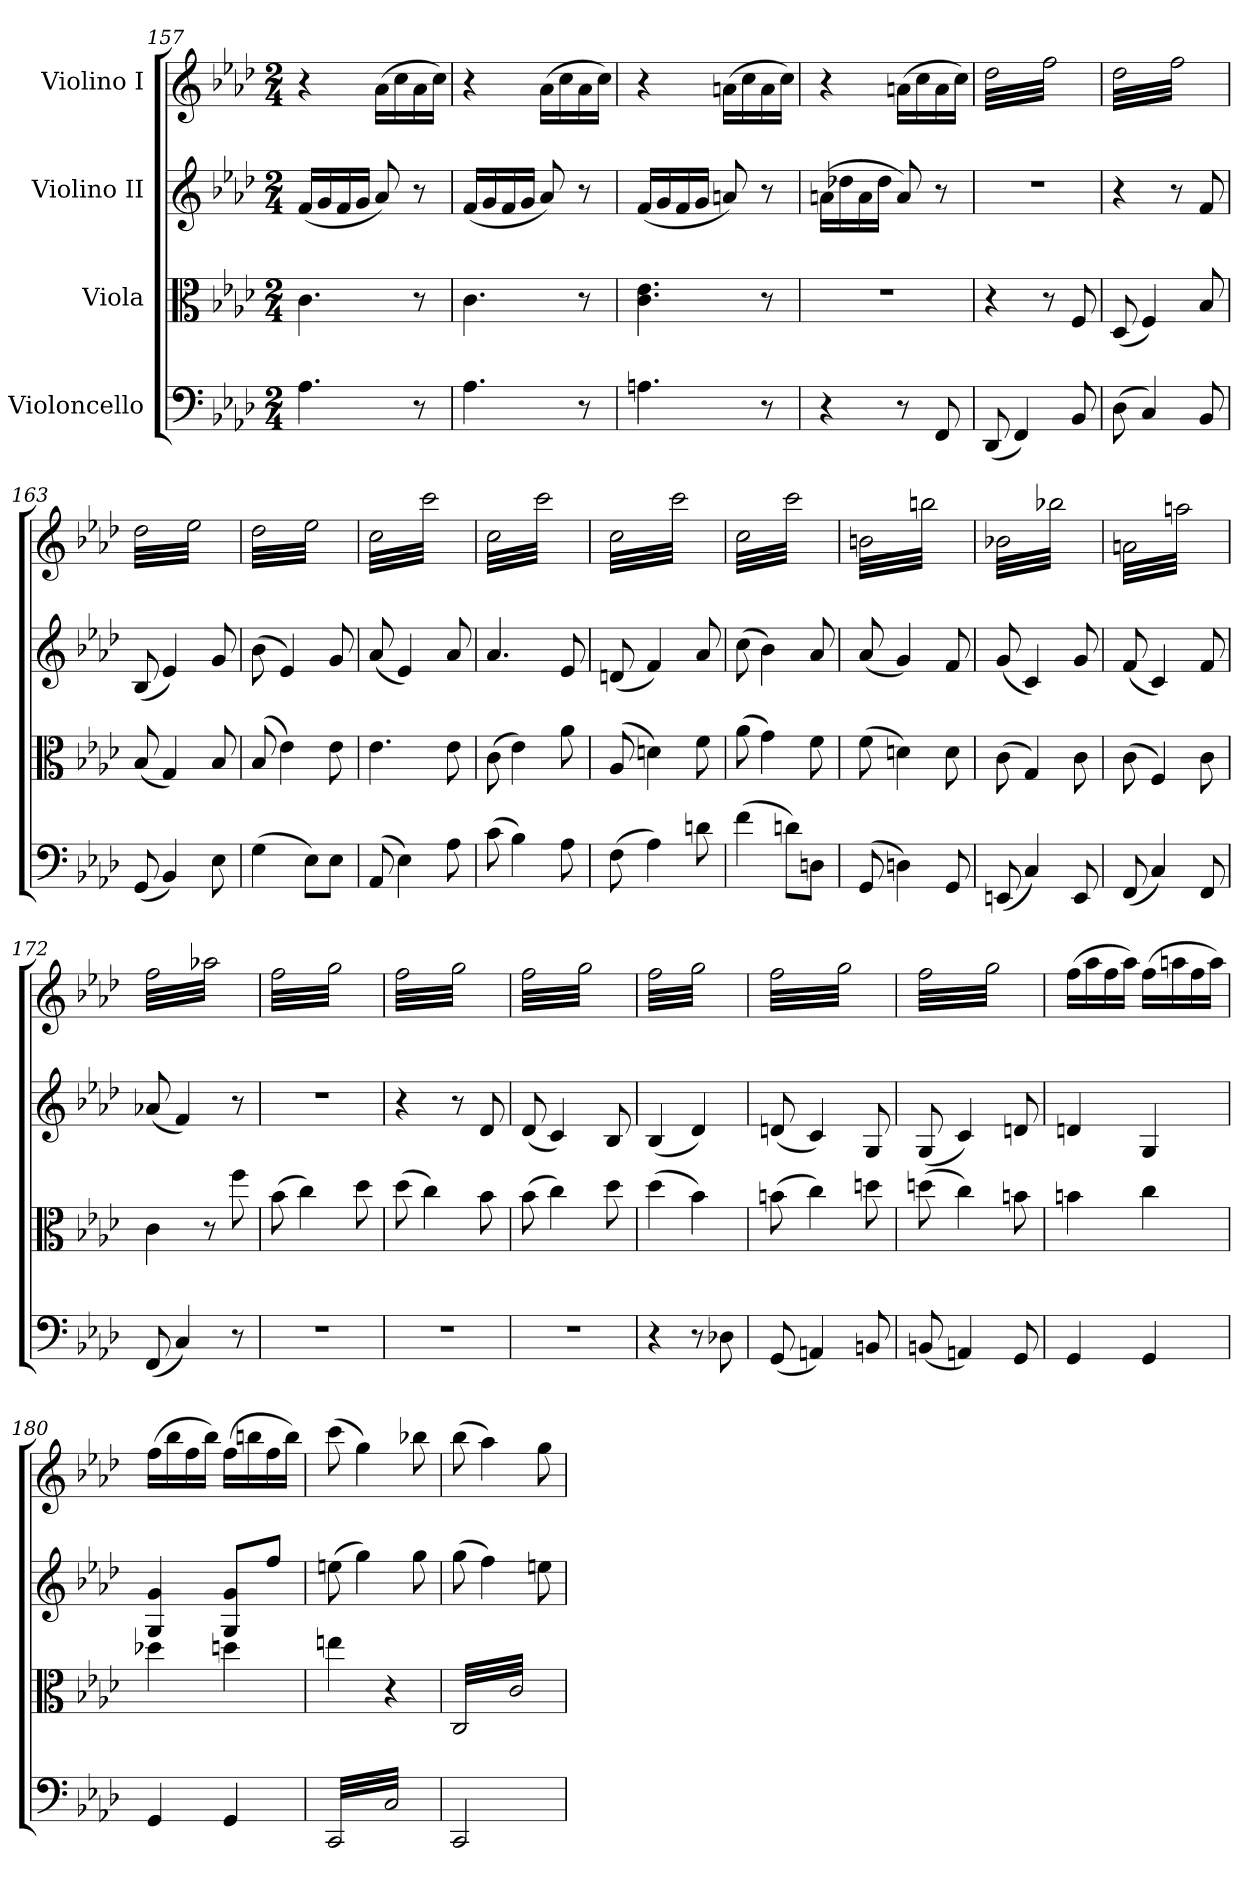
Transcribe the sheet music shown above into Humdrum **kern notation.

**kern	**kern	**kern	**kern
*part4	*part3	*part2	*part1
*staff4	*staff3	*staff2	*staff1
*I"Violoncello	*I"Viola	*I"Violino II	*I"Violino I
*clefF4	*clefC3	*clefG2	*clefG2
*k[b-e-a-d-]	*k[b-e-a-d-]	*k[b-e-a-d-]	*k[b-e-a-d-]
*M2/4	*M2/4	*M2/4	*M2/4
=157	=157	=157	=157
4.A-\	4.c\	(16f/LL	4r
.	.	16g/	.
.	.	16f/	.
.	.	16g/JJ	.
.	.	8a-/)	(16a-\LL
.	.	.	16cc\
8r	8r	8r	16a-\
.	.	.	16cc\JJ)
=158	=158	=158	=158
4.A-\	4.c\	(16f/LL	4r
.	.	16g/	.
.	.	16f/	.
.	.	16g/JJ	.
.	.	8a-/)	(16a-\LL
.	.	.	16cc\
8r	8r	8r	16a-\
.	.	.	16cc\JJ)
!!LO:LB:g=z
=159	=159	=159	=159
4.An\	4.c\ 4.e-\	(16f/LL	4r
.	.	16g/	.
.	.	16f/	.
.	.	16g/JJ	.
.	.	8an/)	(16an\LL
.	.	.	16cc\
8r	8r	8r	16a\
.	.	.	16cc\JJ)
=160	=160	=160	=160
4r	2r	(16an\LL	4r
.	.	16dd-X\	.
.	.	16a\	.
.	.	16dd-\JJ	.
8r	.	8a/)	(16an\LL
.	.	.	16cc\
8FF/	.	8r	16a\
.	.	.	16cc\JJ)
=161	=161	=161	=161
*	*	*	*tremolo
(8DD-/	4r	2r	(32dd-\LLL
.	.	.	32ff\)
.	.	.	32dd-\
.	.	.	32ff\)
4FF/)	.	.	32dd-\
.	.	.	32ff\)
.	.	.	32dd-\
.	.	.	32ff\)
.	8r	.	32dd-\
.	.	.	32ff\)
.	.	.	32dd-\
.	.	.	32ff\)
8BB-/	8F/	.	32dd-\
.	.	.	32ff\)
.	.	.	32dd-\
.	.	.	32ff\)JJJ
=162	=162	=162	=162
(8D-\	(8D-/	4r	(32dd-\LLL
.	.	.	32ff\)
.	.	.	32dd-\
.	.	.	32ff\)
4C/)	4F/)	.	32dd-\
.	.	.	32ff\)
.	.	.	32dd-\
.	.	.	32ff\)
.	.	8r	32dd-\
.	.	.	32ff\)
.	.	.	32dd-\
.	.	.	32ff\)
8BB-/	8B-/	8f/	32dd-\
.	.	.	32ff\)
.	.	.	32dd-\
.	.	.	32ff\)JJJ
=163	=163	=163	=163
(8GG/	(8B-/	(8B-/	(32dd-\LLL
.	.	.	32ee-\)
.	.	.	32dd-\
.	.	.	32ee-\)
4BB-/)	4G/)	4e-/)	32dd-\
.	.	.	32ee-\)
.	.	.	32dd-\
.	.	.	32ee-\)
.	.	.	32dd-\
.	.	.	32ee-\)
.	.	.	32dd-\
.	.	.	32ee-\)
8E-\	8B-/	8g/	32dd-\
.	.	.	32ee-\)
.	.	.	32dd-\
.	.	.	32ee-\)JJJ
=164	=164	=164	=164
(4G\	(8B-/	(8b-\	(32dd-\LLL
.	.	.	32ee-\)
.	.	.	32dd-\
.	.	.	32ee-\)
.	4e-\)	4e-/)	32dd-\
.	.	.	32ee-\)
.	.	.	32dd-\
.	.	.	32ee-\)
8E-\L)	.	.	32dd-\
.	.	.	32ee-\)
.	.	.	32dd-\
.	.	.	32ee-\)
8E-\J	8e-\	8g/	32dd-\
.	.	.	32ee-\)
.	.	.	32dd-\
.	.	.	32ee-\)JJJ
=165	=165	=165	=165
(8AA-/	4.e-\	(8a-/	(32cc\LLL
.	.	.	32ccc\)
.	.	.	32cc\
.	.	.	32ccc\)
4E-\)	.	4e-/)	32cc\
.	.	.	32ccc\)
.	.	.	32cc\
.	.	.	32ccc\)
.	.	.	32cc\
.	.	.	32ccc\)
.	.	.	32cc\
.	.	.	32ccc\)
8A-\	8e-\	8a-/	32cc\
.	.	.	32ccc\)
.	.	.	32cc\
.	.	.	32ccc\)JJJ
=166	=166	=166	=166
(8c\	(8c\	4.a-/	(32cc\LLL
.	.	.	32ccc\)
.	.	.	32cc\
.	.	.	32ccc\)
4B-\)	4e-\)	.	32cc\
.	.	.	32ccc\)
.	.	.	32cc\
.	.	.	32ccc\)
.	.	.	32cc\
.	.	.	32ccc\)
.	.	.	32cc\
.	.	.	32ccc\)
8A-\	8a-\	8e-/	32cc\
.	.	.	32ccc\)
.	.	.	32cc\
.	.	.	32ccc\)JJJ
=167	=167	=167	=167
(8F\	(8A-/	(8dn/	(32cc\LLL
.	.	.	32ccc\)
.	.	.	32cc\
.	.	.	32ccc\)
4A-\)	4dn\)	4f/)	32cc\
.	.	.	32ccc\)
.	.	.	32cc\
.	.	.	32ccc\)
.	.	.	32cc\
.	.	.	32ccc\)
.	.	.	32cc\
.	.	.	32ccc\)
8dn\	8f\	8a-/	32cc\
.	.	.	32ccc\)
.	.	.	32cc\
.	.	.	32ccc\)JJJ
=168	=168	=168	=168
(4f\	(8a-\	(8cc\	(32cc\LLL
.	.	.	32ccc\)
.	.	.	32cc\
.	.	.	32ccc\)
.	4g\)	4b-\)	32cc\
.	.	.	32ccc\)
.	.	.	32cc\
.	.	.	32ccc\)
8dn\L)	.	.	32cc\
.	.	.	32ccc\)
.	.	.	32cc\
.	.	.	32ccc\)
8Dn\J	8f\	8a-/	32cc\
.	.	.	32ccc\)
.	.	.	32cc\
.	.	.	32ccc\)JJJ
!!LO:LB:g=z
=169	=169	=169	=169
(8GG/	(8f\	(8a-/	(32bn\LLL
.	.	.	32bbn\)
.	.	.	32bn\
.	.	.	32bbn\)
4Dn\)	4dn\)	4g/)	32bn\
.	.	.	32bbn\)
.	.	.	32bn\
.	.	.	32bbn\)
.	.	.	32bn\
.	.	.	32bbn\)
.	.	.	32bn\
.	.	.	32bbn\)
8GG/	8d\	8f/	32bn\
.	.	.	32bbn\)
.	.	.	32bn\
.	.	.	32bbn\)JJJ
=170	=170	=170	=170
(8EEn/	(8c\	(8g/	(32b-X\LLL
.	.	.	32bb-X\)
.	.	.	32b-X\
.	.	.	32bb-X\)
4C/)	4G/)	4c/)	32b-X\
.	.	.	32bb-X\)
.	.	.	32b-X\
.	.	.	32bb-X\)
.	.	.	32b-X\
.	.	.	32bb-X\)
.	.	.	32b-X\
.	.	.	32bb-X\)
8EE/	8c\	8g/	32b-X\
.	.	.	32bb-X\)
.	.	.	32b-X\
.	.	.	32bb-X\)JJJ
=171	=171	=171	=171
(8FF/	(8c\	(8f/	(32an\LLL
.	.	.	32aan\)
.	.	.	32an\
.	.	.	32aan\)
4C/)	4F/)	4c/)	32an\
.	.	.	32aan\)
.	.	.	32an\
.	.	.	32aan\)
.	.	.	32an\
.	.	.	32aan\)
.	.	.	32an\
.	.	.	32aan\)
8FF/	8c\	8f/	32an\
.	.	.	32aan\)
.	.	.	32an\
.	.	.	32aan\)JJJ
=172	=172	=172	=172
(8FF/	4c\	(8a-X/	(32ff\LLL
.	.	.	32aa-X\)
.	.	.	32ff\
.	.	.	32aa-X\)
4C/)	.	4f/)	32ff\
.	.	.	32aa-X\)
.	.	.	32ff\
.	.	.	32aa-X\)
.	8r	.	32ff\
.	.	.	32aa-X\)
.	.	.	32ff\
.	.	.	32aa-X\)
8r	8ff\	8r	32ff\
.	.	.	32aa-X\)
.	.	.	32ff\
.	.	.	32aa-X\)JJJ
=173	=173	=173	=173
2r	(8b-\	2r	(32ff\LLL
.	.	.	32gg\)
.	.	.	32ff\
.	.	.	32gg\)
.	4cc\)	.	32ff\
.	.	.	32gg\)
.	.	.	32ff\
.	.	.	32gg\)
.	.	.	32ff\
.	.	.	32gg\)
.	.	.	32ff\
.	.	.	32gg\)
.	8dd-\	.	32ff\
.	.	.	32gg\)
.	.	.	32ff\
.	.	.	32gg\)JJJ
=174	=174	=174	=174
2r	(8dd-\	4r	(32ff\LLL
.	.	.	32gg\)
.	.	.	32ff\
.	.	.	32gg\)
.	4cc\)	.	32ff\
.	.	.	32gg\)
.	.	.	32ff\
.	.	.	32gg\)
.	.	8r	32ff\
.	.	.	32gg\)
.	.	.	32ff\
.	.	.	32gg\)
.	8b-\	8d-/	32ff\
.	.	.	32gg\)
.	.	.	32ff\
.	.	.	32gg\)JJJ
=175	=175	=175	=175
2r	(8b-\	(8d-/	(32ff\LLL
.	.	.	32gg\)
.	.	.	32ff\
.	.	.	32gg\)
.	4cc\)	4c/)	32ff\
.	.	.	32gg\)
.	.	.	32ff\
.	.	.	32gg\)
.	.	.	32ff\
.	.	.	32gg\)
.	.	.	32ff\
.	.	.	32gg\)
.	8dd-\	8B-/	32ff\
.	.	.	32gg\)
.	.	.	32ff\
.	.	.	32gg\)JJJ
=176	=176	=176	=176
4r	(4dd-\	(4B-/	(32ff\LLL
.	.	.	32gg\)
.	.	.	32ff\
.	.	.	32gg\)
.	.	.	32ff\
.	.	.	32gg\)
.	.	.	32ff\
.	.	.	32gg\)
8r	4b-\)	4d-/)	32ff\
.	.	.	32gg\)
.	.	.	32ff\
.	.	.	32gg\)
8D-X\	.	.	32ff\
.	.	.	32gg\)
.	.	.	32ff\
.	.	.	32gg\)JJJ
=177	=177	=177	=177
(8GG/	(8bn\	(8dn/	(32ff\LLL
.	.	.	32gg\)
.	.	.	32ff\
.	.	.	32gg\)
4AAn/)	4cc\)	4c/)	32ff\
.	.	.	32gg\)
.	.	.	32ff\
.	.	.	32gg\)
.	.	.	32ff\
.	.	.	32gg\)
.	.	.	32ff\
.	.	.	32gg\)
8BBn/	8ddn\	8G/	32ff\
.	.	.	32gg\)
.	.	.	32ff\
.	.	.	32gg\)JJJ
=178	=178	=178	=178
(8BBn/	(8ddn\	(8G/	(32ff\LLL
.	.	.	32gg\)
.	.	.	32ff\
.	.	.	32gg\)
4AAn/)	4cc\)	4c/)	32ff\
.	.	.	32gg\)
.	.	.	32ff\
.	.	.	32gg\)
.	.	.	32ff\
.	.	.	32gg\)
.	.	.	32ff\
.	.	.	32gg\)
8GG/	8bn\	8dn/	32ff\
.	.	.	32gg\)
.	.	.	32ff\
.	.	.	32gg\)JJJ
*	*	*	*Xtremolo
=179	=179	=179	=179
4GG/	4bn\	4dn/	(16ff\LL
.	.	.	.
.	.	.	16aa-\
.	.	.	.
.	.	.	16ff\
.	.	.	.
.	.	.	16aa-\JJ)
.	.	.	.
4GG/	4cc\	4G/	(16ff\LL
.	.	.	16aan\
.	.	.	16ff\
.	.	.	16aa\JJ)
!!LO:LB:g=z
=180	=180	=180	=180
4GG/	4dd-X\	4G/ 4g/	(16ff\LL
.	.	.	16bb-\
.	.	.	16ff\
.	.	.	16bb-\JJ)
4GG/	4ddn\	8G/ 8g/L	(16ff\LL
.	.	.	16bbn\
.	.	8ff/J	16ff\
.	.	.	16bb\JJ)
=181	=181	=181	=181
*tremolo	*	*	*
(32CC/LLL	4een\	(8een\	(8ccc\
32C/)	.	.	.
32CC/	.	.	.
32C/)	.	.	.
32CC/	.	4gg\)	4gg\)
32C/)	.	.	.
32CC/	.	.	.
32C/)	.	.	.
32CC/	4r	.	.
32C/)	.	.	.
32CC/	.	.	.
32C/)	.	.	.
32CC/	.	8gg\	8bb-X\
32C/)	.	.	.
32CC/	.	.	.
32C/)JJJ	.	.	.
*Xtremolo	*	*	*
=182	=182	=182	=182
*	*tremolo	*	*
2CC/	(32C/LLL	(8gg\	(8bb-\
.	32c/)	.	.
.	32C/	.	.
.	32c/)	.	.
.	32C/	4ff\)	4aa-\)
.	32c/)	.	.
.	32C/	.	.
.	32c/)	.	.
.	32C/	.	.
.	32c/)	.	.
.	32C/	.	.
.	32c/)	.	.
.	32C/	8een\	8gg\
.	32c/)	.	.
.	32C/	.	.
.	32c/)JJJ	.	.
*	*Xtremolo	*	*
.	.	.	.
.	.	.	.
.	.	.	.
.	.	.	.
.	.	.	.
.	.	.	.
.	.	.	.
.	.	.	.
=	=	=	=
*-	*-	*-	*-
